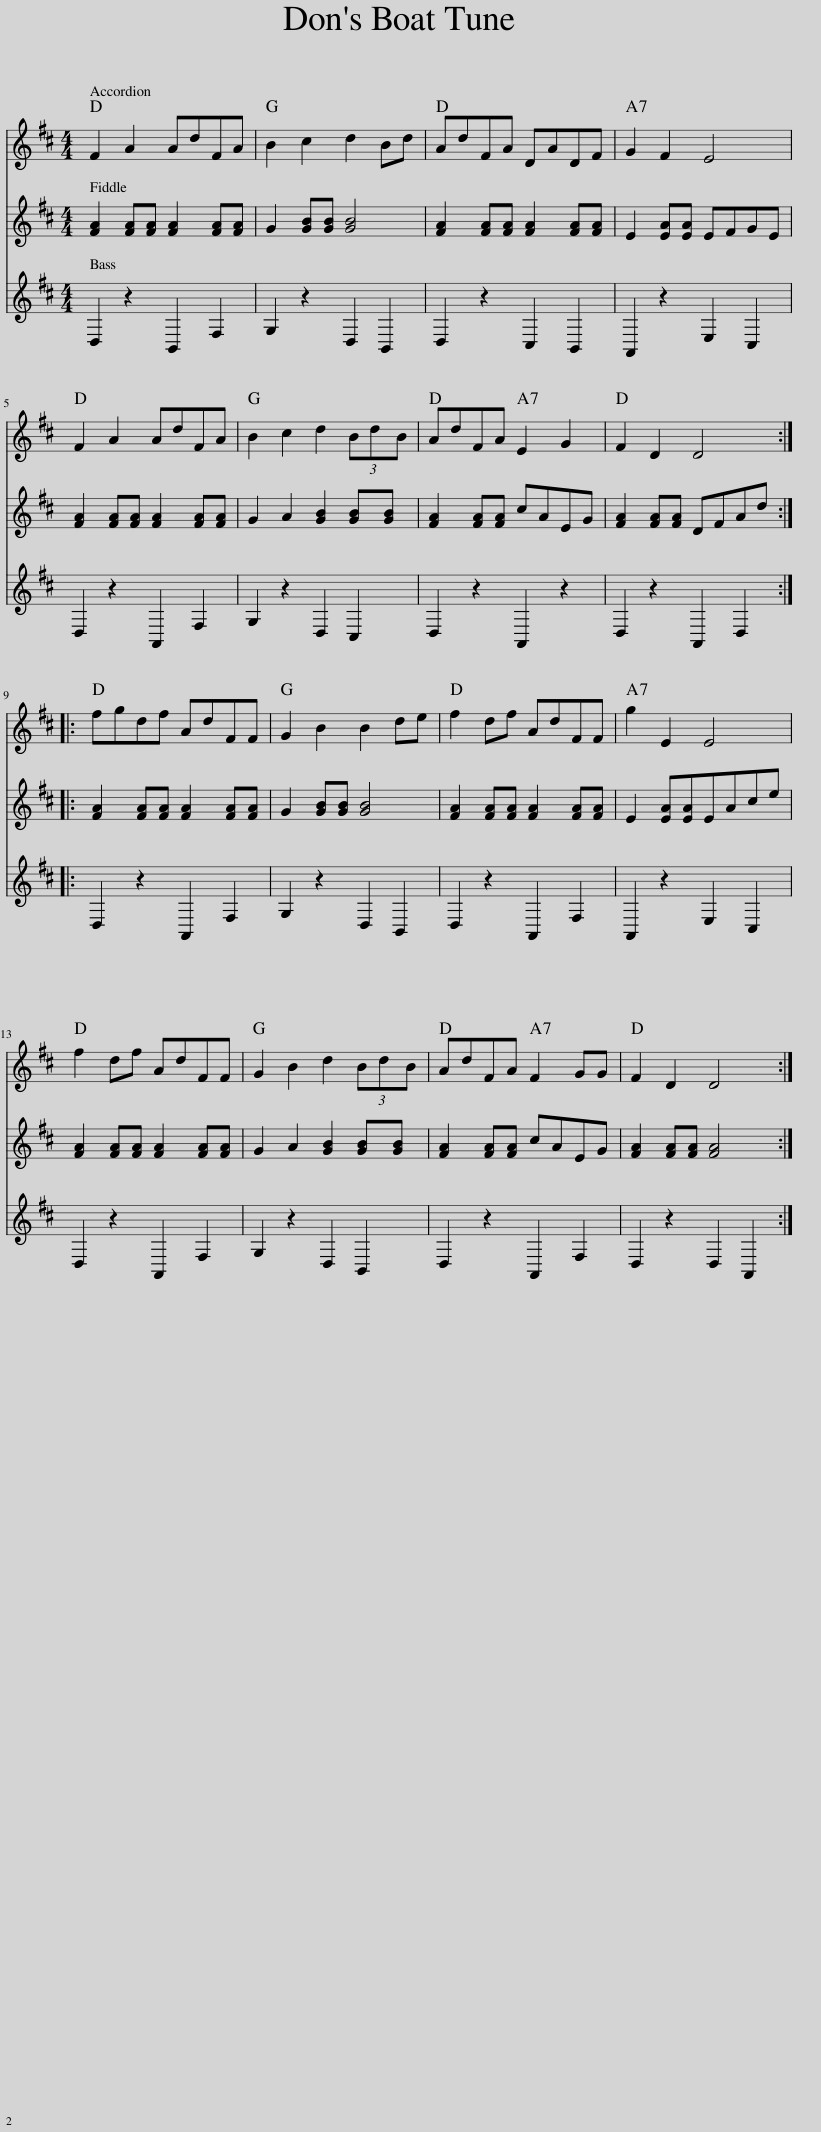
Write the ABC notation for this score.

X:1
%%score 1 2 3
L:1/8
M:4/4
I:linebreak $
K:D
V:1 treble
V:2 treble
V:3 treble
V:1
 F2 A2 AdFA | B2 c2 d2 Bd | AdFA DADF | G2 F2 E4 |$ F2 A2 AdFA | %5
 B2 c2 d2 (3BdB | AdFA E2 G2 | F2 D2 D4 ::$ fgdf AdFF | G2 B2 B2 de | %10
 f2 df AdFF | g2 E2 E4 |$ f2 df AdFF | G2 B2 d2 (3BdB | AdFA F2 GG | %15
 F2 D2 D4 :| %16
V:2
 [FA]2 [FA][FA] [FA]2 [FA][FA] | G2 [GB][GB] [GB]4 | [FA]2 [FA][FA] [FA]2 [FA][FA] | E2 [EA][EA] EFGE |$ [FA]2 [FA][FA] [FA]2 [FA][FA] | %5
 G2 A2 [GB]2 [GB][GB] | [FA]2 [FA][FA] cAEG | [FA]2 [FA][FA] DFAd ::$ [FA]2 [FA][FA] [FA]2 [FA][FA] | G2 [GB][GB] [GB]4 | %10
 [FA]2 [FA][FA] [FA]2 [FA][FA] | E2 [EA][EA]EAce |$ [FA]2 [FA][FA] [FA]2 [FA][FA] | G2 A2 [GB]2 [GB][GB] | [FA]2 [FA][FA] cAEG | %15
 [FA]2 [FA][FA] [FA]4 :| %16
V:3
 D,2 z2 B,,2 F,2 | G,2 z2 D,2 B,,2 | D,2 z2 C,2 B,,2 | A,,2 z2 E,2 C,2 |$ D,2 z2 A,,2 F,2 | %5
 G,2 z2 D,2 C,2 | D,2 z2 A,,2 z2 | D,2 z2 A,,2 D,2 ::$ D,2 z2 A,,2 F,2 | G,2 z2 D,2 B,,2 | %10
 D,2 z2 A,,2 F,2 | A,,2 z2 E,2 C,2 |$ D,2 z2 A,,2 F,2 | G,2 z2 D,2 B,,2 | D,2 z2 A,,2 F,2 | %15
 D,2 z2 D,2 A,,2 :| %16
